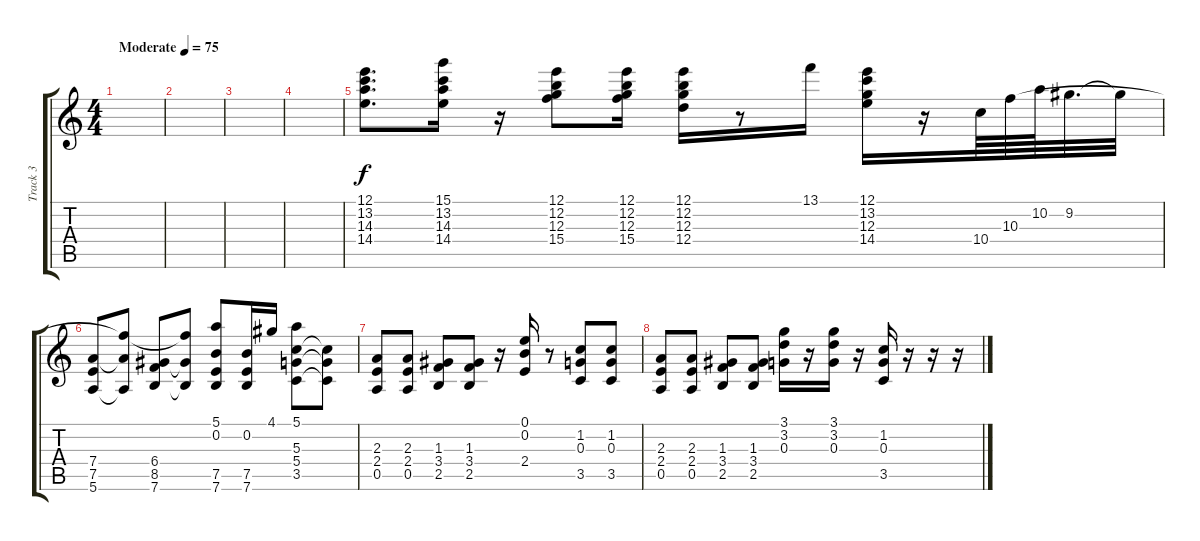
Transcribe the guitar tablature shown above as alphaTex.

\track ("Track 3" "Track 3") {instrument electricguitarjazz}
\staff {score tabs}
\tuning (E4 B3 G3 D3 A2 E2) {hide}
\ts (4 4)
\tempo (75 "Moderate")
\clef g2
\ks aminor
|
|
|
|
(12.1 13.2 14.3 14.4).8{d} (15.1 13.2 14.3 14.4).16 r.16 (12.1 12.2 12.3 15.4).8 (12.1 12.2 12.3 15.4).16 (12.1 12.2 12.3 12.4).16 r.8 13.1.16 (12.1 13.2 12.3 14.4).16 r.16 10.4.64 10.3.64 10.2.64 9.2.32{d} 9.2{t}.32 |
(7.4 7.5 5.6).8 (10.3{t} 7.4{t} 5.6{t}).8 (6.4 8.5 7.6).8 (10.3{t} 6.4{t} 7.6{t}).8 (5.1 0.2 7.5 7.6).8 (0.2 7.5 7.6).16 4.1.16 (5.1 5.3 5.4 3.5).8 (5.3{t} 5.4{t} 3.5{t}).8 |
(2.3 2.4 0.5).8 (2.3 2.4 0.5).8 (1.3 3.4 2.5).8 (1.3 3.4 2.5).8 r.16 (0.1 0.2 2.4).16 r.8 (1.2 0.3 3.5).8 (1.2 0.3 3.5).8 |
(2.3 2.4 0.5).8 (2.3 2.4 0.5).8 (1.3 3.4 2.5).8 (1.3 3.4 2.5).8 (3.1 3.2 0.3).16 r.16 (3.1 3.2 0.3).16 r.16 (1.2 0.3 3.5).16 r.16 r.16 r.16
